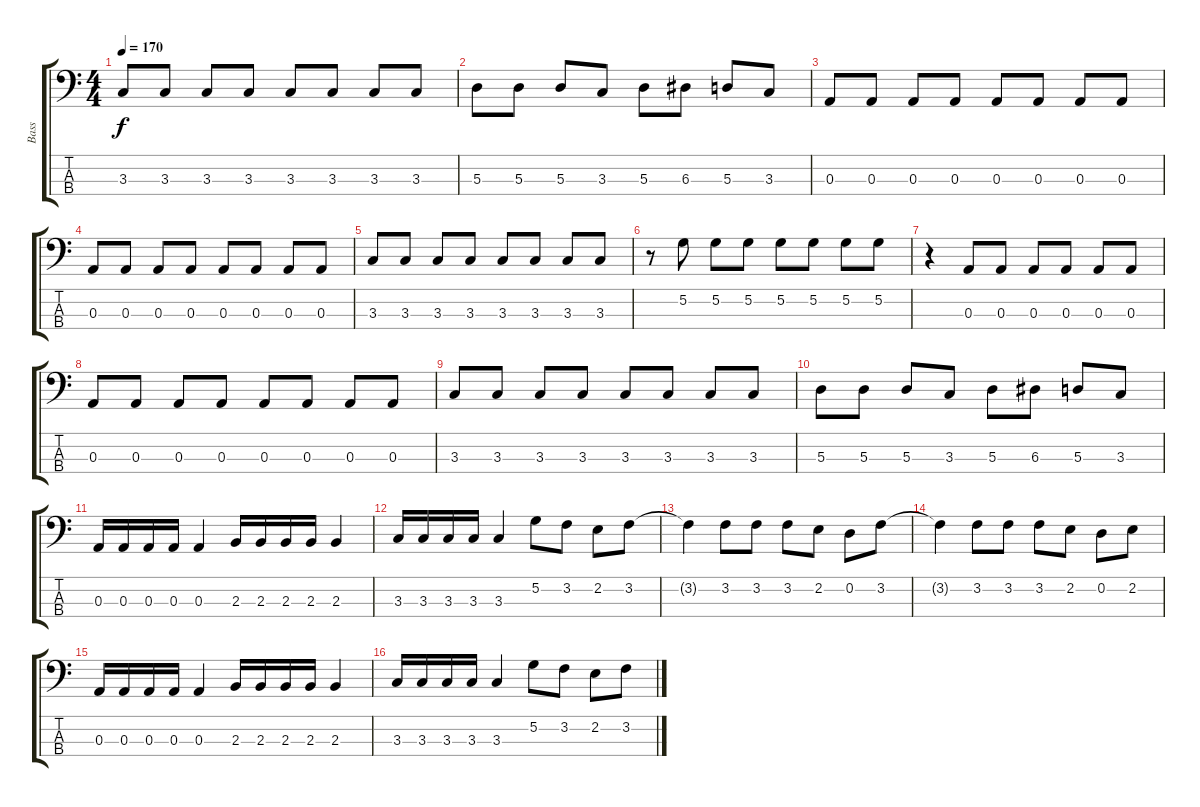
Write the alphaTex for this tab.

\track ("Bass" "Bass") {instrument electricbassfinger}
\staff {score tabs}
\tuning (G2 D2 A1 E1) {hide}
\ts (4 4)
\tempo 170
\clef f4
\ks c
3.3.8{dy f} 3.3.8 3.3.8 3.3.8 3.3.8 3.3.8 3.3.8 3.3.8 |
5.3.8 5.3.8 5.3.8 3.3.8 5.3.8 6.3.8 5.3.8 3.3.8 |
0.3.8 0.3.8 0.3.8 0.3.8 0.3.8 0.3.8 0.3.8 0.3.8 |
0.3.8 0.3.8 0.3.8 0.3.8 0.3.8 0.3.8 0.3.8 0.3.8 |
3.3.8 3.3.8 3.3.8 3.3.8 3.3.8 3.3.8 3.3.8 3.3.8 |
r.8 5.2.8 5.2.8 5.2.8 5.2.8 5.2.8 5.2.8 5.2.8 |
r.4 0.3.8 0.3.8 0.3.8 0.3.8 0.3.8 0.3.8 |
0.3.8 0.3.8 0.3.8 0.3.8 0.3.8 0.3.8 0.3.8 0.3.8 |
3.3.8 3.3.8 3.3.8 3.3.8 3.3.8 3.3.8 3.3.8 3.3.8 |
5.3.8 5.3.8 5.3.8 3.3.8 5.3.8 6.3.8 5.3.8 3.3.8 |
0.3.16 0.3.16 0.3.16 0.3.16 0.3.4 2.3.16 2.3.16 2.3.16 2.3.16 2.3.4 |
3.3.16 3.3.16 3.3.16 3.3.16 3.3.4 5.2.8 3.2.8 2.2.8 3.2.8 |
3.2{t}.4 3.2.8 3.2.8 3.2.8 2.2.8 0.2.8 3.2.8 |
3.2{t}.4 3.2.8 3.2.8 3.2.8 2.2.8 0.2.8 2.2.8 |
0.3.16 0.3.16 0.3.16 0.3.16 0.3.4 2.3.16 2.3.16 2.3.16 2.3.16 2.3.4 |
3.3.16 3.3.16 3.3.16 3.3.16 3.3.4 5.2.8 3.2.8 2.2.8 3.2.8
